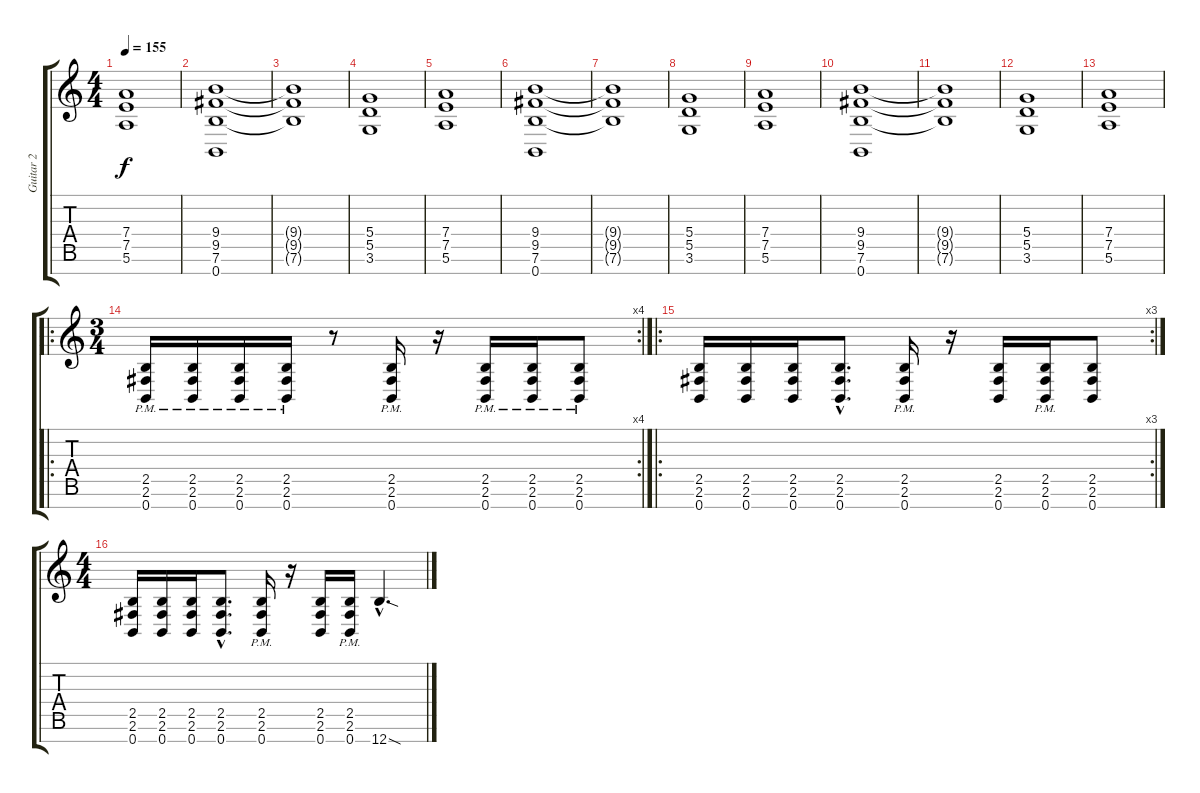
\track ("Guitar 2" "Guitar 2") {instrument distortionguitar}
\staff {score tabs}
\tuning (E4 B3 G3 D3 A2 E2 B1) {hide}
\ts (4 4)
\tempo 155
\clef g2
\ks c
(7.4 7.5 5.6).1{dy f} |
(9.4 9.5 7.6 0.7).1 |
(9.4{t} 9.5{t} 7.6{t}).1 |
(5.4 5.5 3.6).1 |
(7.4 7.5 5.6).1 |
(9.4 9.5 7.6 0.7).1 |
(9.4{t} 9.5{t} 7.6{t}).1 |
(5.4 5.5 3.6).1 |
(7.4 7.5 5.6).1 |
(9.4 9.5 7.6 0.7).1 |
(9.4{t} 9.5{t} 7.6{t}).1 |
(5.4 5.5 3.6).1 |
(7.4 7.5 5.6).1 |
\ro
\rc 4
\ts (3 4)
(2.5{pm} 2.6{pm} 0.7{pm}).16 (2.5{pm} 2.6{pm} 0.7{pm}).16 (2.5{pm} 2.6{pm} 0.7{pm}).16 (2.5{pm} 2.6{pm} 0.7{pm}).16 r.8 (2.5{pm} 2.6{pm} 0.7{pm}).16 r.16 (2.5{pm} 2.6{pm} 0.7{pm}).16 (2.5{pm} 2.6{pm} 0.7{pm}).16 (2.5{pm} 2.6{pm} 0.7{pm}).8 |
\ro
\rc 3
(2.5 2.6 0.7).16 (2.5 2.6 0.7).16 (2.5 2.6 0.7).16 (2.5{hac} 2.6{hac} 0.7{hac}).8{d} (2.5{pm} 2.6{pm} 0.7{pm}).16 r.16 (2.5 2.6 0.7).16 (2.5{pm} 2.6{pm} 0.7{pm}).16 (2.5 2.6 0.7).8 |
\ts (4 4)
(2.5 2.6 0.7).16 (2.5 2.6 0.7).16 (2.5 2.6 0.7).16 (2.5{hac} 2.6{hac} 0.7{hac}).8{d} (2.5{pm} 2.6{pm} 0.7{pm}).16 r.16 (2.5 2.6 0.7).16 (2.5{pm} 2.6{pm} 0.7{pm}).16 12.7{sod hac}.4{d}
